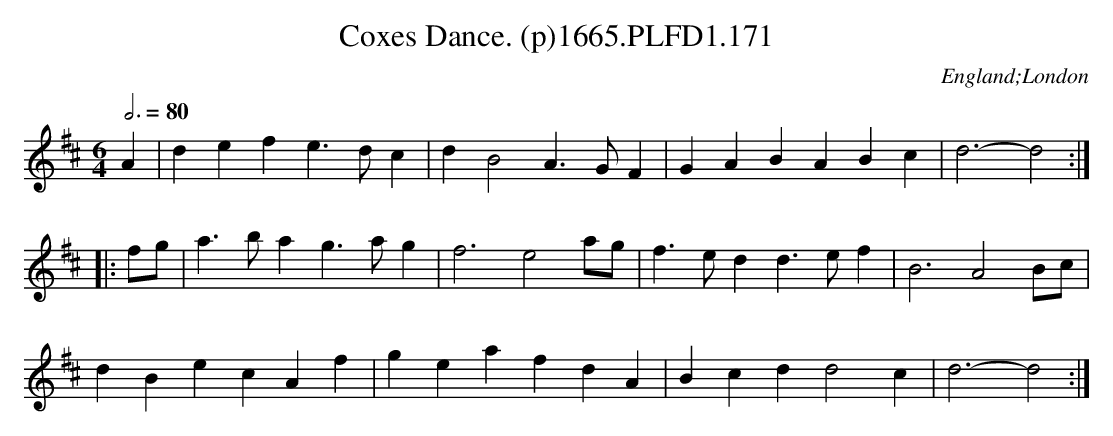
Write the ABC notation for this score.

X:1
T:Coxes Dance. (p)1665.PLFD1.171
M:6/4
L:1/4
Q:3/4=80
O:England;London
K:D
A|defe>dc|dB2A>GF|GABABc|d3-d2:|
|:f/g/|a>bag>ag|f3e2a/g/|f>edd>ef|B3A2B/c/|
dBecAf|geafdA|Bcdd2c|d3-d2:|
